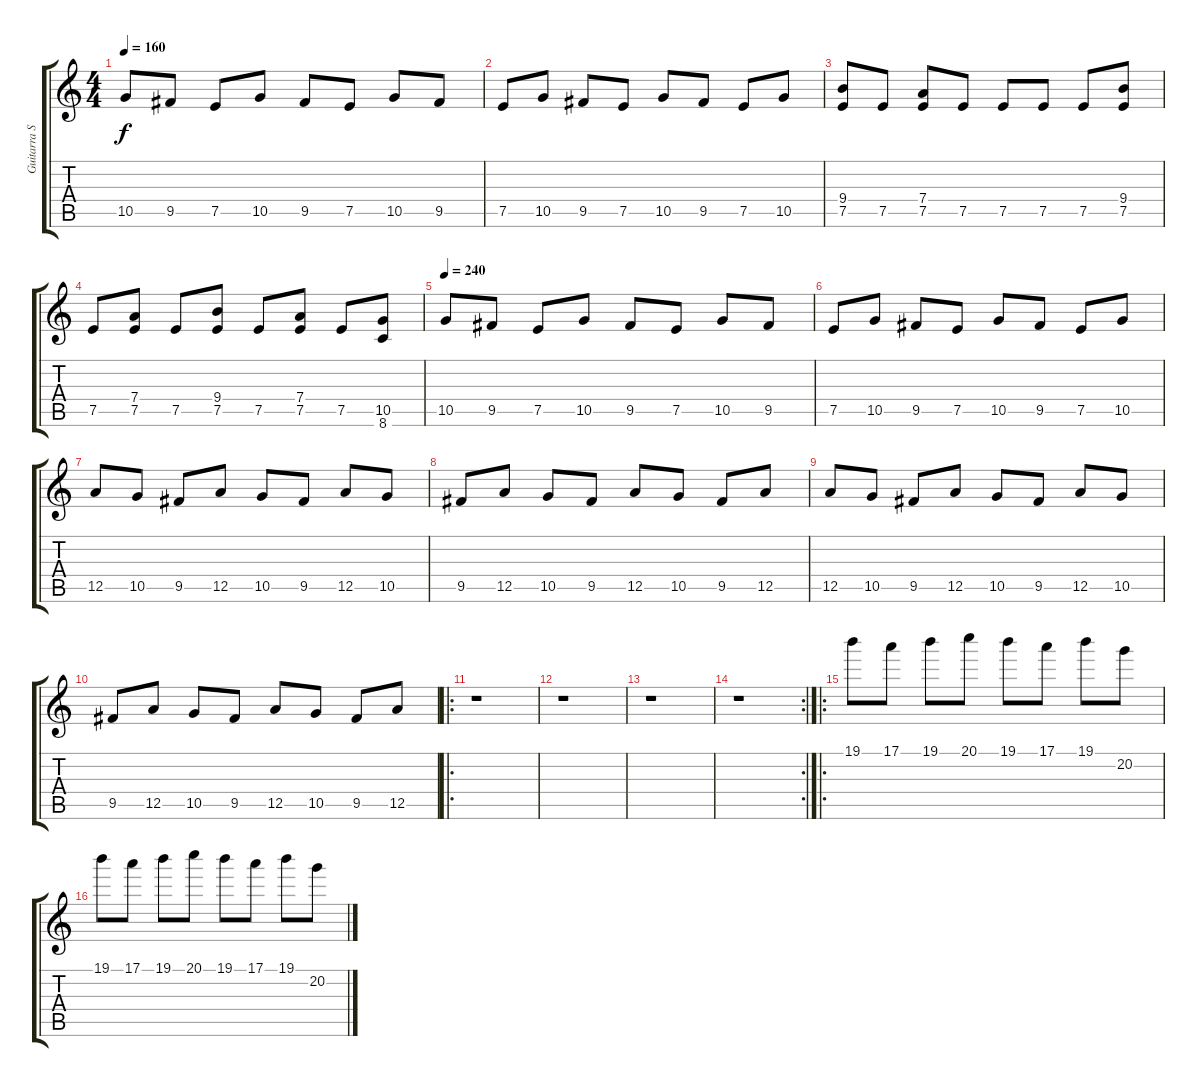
\track ("Guitarra Solista" "Guitarra S") {instrument distortionguitar}
\staff {score tabs}
\tuning (E4 B3 G3 D3 A2 E2) {hide}
\ts (4 4)
\tempo 160
\clef g2
\ks c
10.5.8{dy f} 9.5.8 7.5.8 10.5.8 9.5.8 7.5.8 10.5.8 9.5.8 |
7.5.8 10.5.8 9.5.8 7.5.8 10.5.8 9.5.8 7.5.8 10.5.8 |
(9.4 7.5).8 7.5.8 (7.4 7.5).8 7.5.8 7.5.8 7.5.8 7.5.8 (9.4 7.5).8 |
7.5.8 (7.4 7.5).8 7.5.8 (9.4 7.5).8 7.5.8 (7.4 7.5).8 7.5.8 (10.5 8.6).8 |
\tempo 240
10.5.8 9.5.8 7.5.8 10.5.8 9.5.8 7.5.8 10.5.8 9.5.8 |
7.5.8 10.5.8 9.5.8 7.5.8 10.5.8 9.5.8 7.5.8 10.5.8 |
12.5.8 10.5.8 9.5.8 12.5.8 10.5.8 9.5.8 12.5.8 10.5.8 |
9.5.8 12.5.8 10.5.8 9.5.8 12.5.8 10.5.8 9.5.8 12.5.8 |
12.5.8 10.5.8 9.5.8 12.5.8 10.5.8 9.5.8 12.5.8 10.5.8 |
9.5.8 12.5.8 10.5.8 9.5.8 12.5.8 10.5.8 9.5.8 12.5.8 |
\ro
r.1 |
r.1 |
r.1 |
\rc 2
r.1 |
\ro
19.1.8 17.1.8 19.1.8 20.1.8 19.1.8 17.1.8 19.1.8 20.2.8 |
19.1.8 17.1.8 19.1.8 20.1.8 19.1.8 17.1.8 19.1.8 20.2.8
